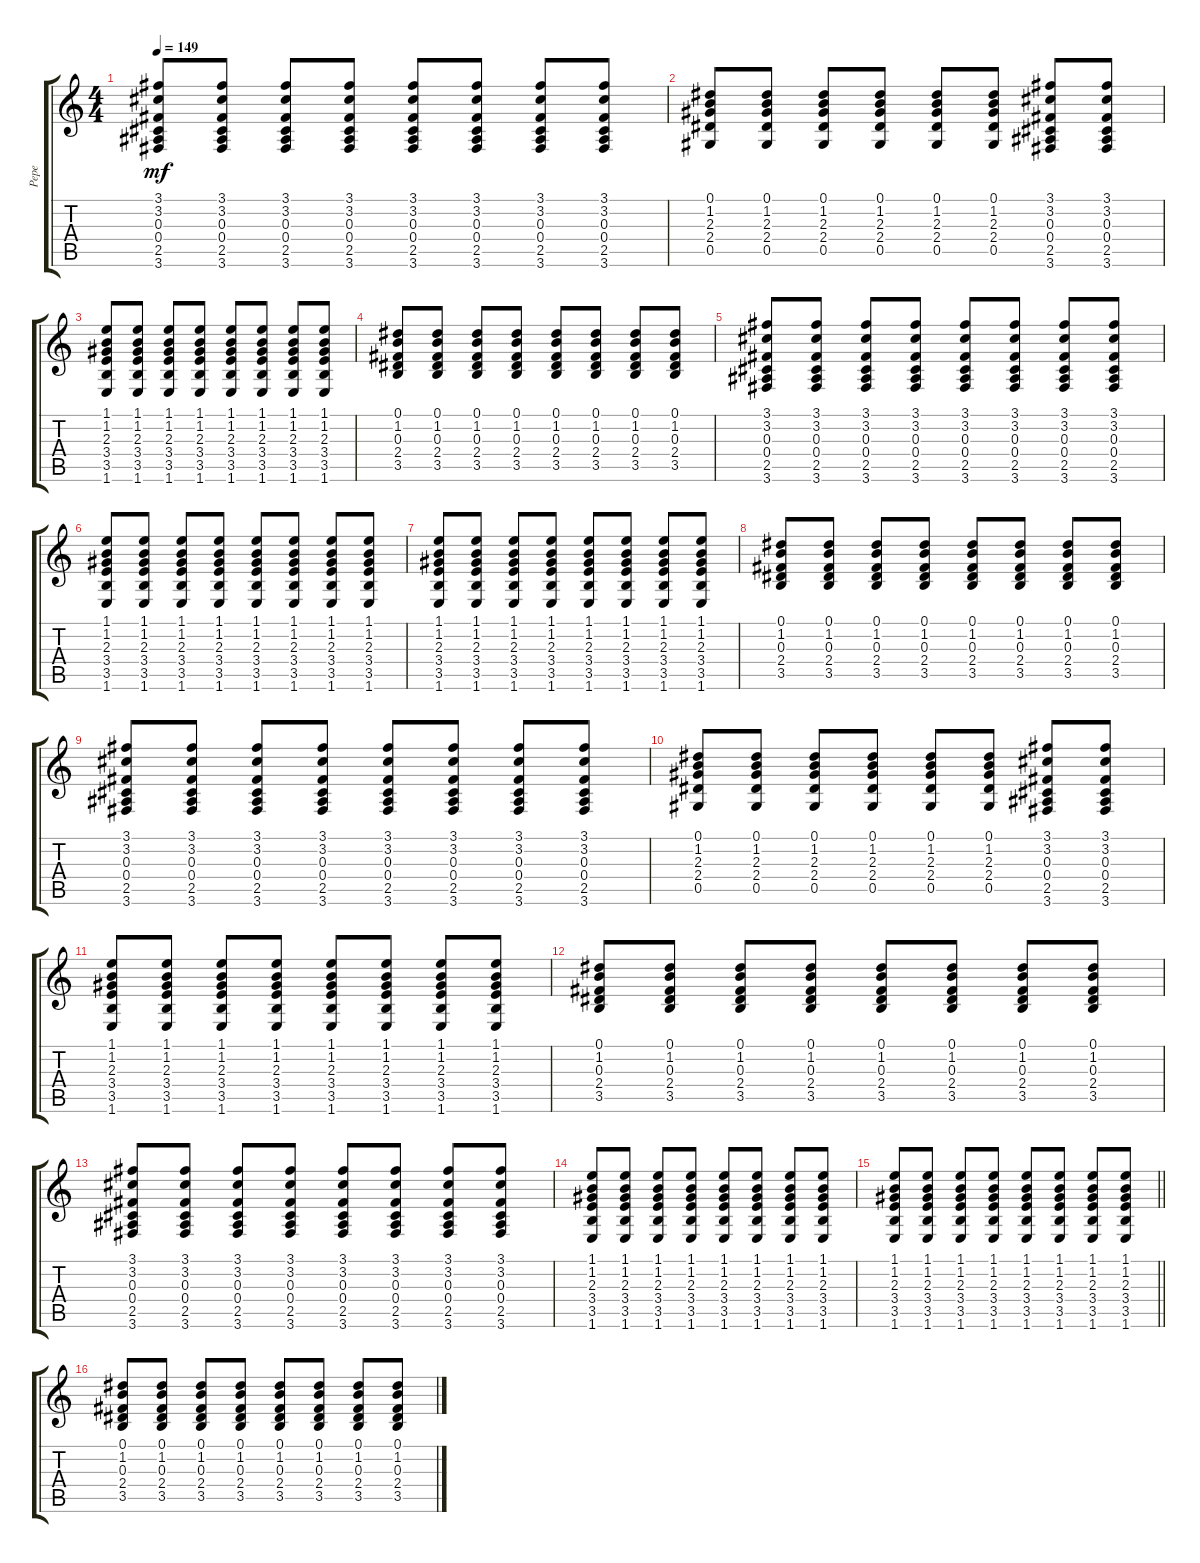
\track ("Pepe" "Pepe") {instrument distortionguitar}
\staff {score tabs}
\tuning (Eb4 Bb3 Gb3 Db3 Ab2 Eb2) {hide}
\ts (4 4)
\tempo 149
\clef g2
\ks c
(3.1 3.2 0.3 0.4 2.5 3.6).8{dy mf} (3.1 3.2 0.3 0.4 2.5 3.6).8 (3.1 3.2 0.3 0.4 2.5 3.6).8 (3.1 3.2 0.3 0.4 2.5 3.6).8 (3.1 3.2 0.3 0.4 2.5 3.6).8 (3.1 3.2 0.3 0.4 2.5 3.6).8 (3.1 3.2 0.3 0.4 2.5 3.6).8 (3.1 3.2 0.3 0.4 2.5 3.6).8 |
(0.1 1.2 2.3 2.4 0.5).8 (0.1 1.2 2.3 2.4 0.5).8 (0.1 1.2 2.3 2.4 0.5).8 (0.1 1.2 2.3 2.4 0.5).8 (0.1 1.2 2.3 2.4 0.5).8 (0.1 1.2 2.3 2.4 0.5).8 (3.1 3.2 0.3 0.4 2.5 3.6).8 (3.1 3.2 0.3 0.4 2.5 3.6).8 |
(1.1 1.2 2.3 3.4 3.5 1.6).8 (1.1 1.2 2.3 3.4 3.5 1.6).8 (1.1 1.2 2.3 3.4 3.5 1.6).8 (1.1 1.2 2.3 3.4 3.5 1.6).8 (1.1 1.2 2.3 3.4 3.5 1.6).8 (1.1 1.2 2.3 3.4 3.5 1.6).8 (1.1 1.2 2.3 3.4 3.5 1.6).8 (1.1 1.2 2.3 3.4 3.5 1.6).8 |
(0.1 1.2 0.3 2.4 3.5).8 (0.1 1.2 0.3 2.4 3.5).8 (0.1 1.2 0.3 2.4 3.5).8 (0.1 1.2 0.3 2.4 3.5).8 (0.1 1.2 0.3 2.4 3.5).8 (0.1 1.2 0.3 2.4 3.5).8 (0.1 1.2 0.3 2.4 3.5).8 (0.1 1.2 0.3 2.4 3.5).8 |
(3.1 3.2 0.3 0.4 2.5 3.6).8 (3.1 3.2 0.3 0.4 2.5 3.6).8 (3.1 3.2 0.3 0.4 2.5 3.6).8 (3.1 3.2 0.3 0.4 2.5 3.6).8 (3.1 3.2 0.3 0.4 2.5 3.6).8 (3.1 3.2 0.3 0.4 2.5 3.6).8 (3.1 3.2 0.3 0.4 2.5 3.6).8 (3.1 3.2 0.3 0.4 2.5 3.6).8 |
(1.1 1.2 2.3 3.4 3.5 1.6).8 (1.1 1.2 2.3 3.4 3.5 1.6).8 (1.1 1.2 2.3 3.4 3.5 1.6).8 (1.1 1.2 2.3 3.4 3.5 1.6).8 (1.1 1.2 2.3 3.4 3.5 1.6).8 (1.1 1.2 2.3 3.4 3.5 1.6).8 (1.1 1.2 2.3 3.4 3.5 1.6).8 (1.1 1.2 2.3 3.4 3.5 1.6).8 |
(1.1 1.2 2.3 3.4 3.5 1.6).8 (1.1 1.2 2.3 3.4 3.5 1.6).8 (1.1 1.2 2.3 3.4 3.5 1.6).8 (1.1 1.2 2.3 3.4 3.5 1.6).8 (1.1 1.2 2.3 3.4 3.5 1.6).8 (1.1 1.2 2.3 3.4 3.5 1.6).8 (1.1 1.2 2.3 3.4 3.5 1.6).8 (1.1 1.2 2.3 3.4 3.5 1.6).8 |
(0.1 1.2 0.3 2.4 3.5).8 (0.1 1.2 0.3 2.4 3.5).8 (0.1 1.2 0.3 2.4 3.5).8 (0.1 1.2 0.3 2.4 3.5).8 (0.1 1.2 0.3 2.4 3.5).8 (0.1 1.2 0.3 2.4 3.5).8 (0.1 1.2 0.3 2.4 3.5).8 (0.1 1.2 0.3 2.4 3.5).8 |
(3.1 3.2 0.3 0.4 2.5 3.6).8 (3.1 3.2 0.3 0.4 2.5 3.6).8 (3.1 3.2 0.3 0.4 2.5 3.6).8 (3.1 3.2 0.3 0.4 2.5 3.6).8 (3.1 3.2 0.3 0.4 2.5 3.6).8 (3.1 3.2 0.3 0.4 2.5 3.6).8 (3.1 3.2 0.3 0.4 2.5 3.6).8 (3.1 3.2 0.3 0.4 2.5 3.6).8 |
(0.1 1.2 2.3 2.4 0.5).8 (0.1 1.2 2.3 2.4 0.5).8 (0.1 1.2 2.3 2.4 0.5).8 (0.1 1.2 2.3 2.4 0.5).8 (0.1 1.2 2.3 2.4 0.5).8 (0.1 1.2 2.3 2.4 0.5).8 (3.1 3.2 0.3 0.4 2.5 3.6).8 (3.1 3.2 0.3 0.4 2.5 3.6).8 |
(1.1 1.2 2.3 3.4 3.5 1.6).8 (1.1 1.2 2.3 3.4 3.5 1.6).8 (1.1 1.2 2.3 3.4 3.5 1.6).8 (1.1 1.2 2.3 3.4 3.5 1.6).8 (1.1 1.2 2.3 3.4 3.5 1.6).8 (1.1 1.2 2.3 3.4 3.5 1.6).8 (1.1 1.2 2.3 3.4 3.5 1.6).8 (1.1 1.2 2.3 3.4 3.5 1.6).8 |
(0.1 1.2 0.3 2.4 3.5).8 (0.1 1.2 0.3 2.4 3.5).8 (0.1 1.2 0.3 2.4 3.5).8 (0.1 1.2 0.3 2.4 3.5).8 (0.1 1.2 0.3 2.4 3.5).8 (0.1 1.2 0.3 2.4 3.5).8 (0.1 1.2 0.3 2.4 3.5).8 (0.1 1.2 0.3 2.4 3.5).8 |
(3.1 3.2 0.3 0.4 2.5 3.6).8 (3.1 3.2 0.3 0.4 2.5 3.6).8 (3.1 3.2 0.3 0.4 2.5 3.6).8 (3.1 3.2 0.3 0.4 2.5 3.6).8 (3.1 3.2 0.3 0.4 2.5 3.6).8 (3.1 3.2 0.3 0.4 2.5 3.6).8 (3.1 3.2 0.3 0.4 2.5 3.6).8 (3.1 3.2 0.3 0.4 2.5 3.6).8 |
(1.1 1.2 2.3 3.4 3.5 1.6).8 (1.1 1.2 2.3 3.4 3.5 1.6).8 (1.1 1.2 2.3 3.4 3.5 1.6).8 (1.1 1.2 2.3 3.4 3.5 1.6).8 (1.1 1.2 2.3 3.4 3.5 1.6).8 (1.1 1.2 2.3 3.4 3.5 1.6).8 (1.1 1.2 2.3 3.4 3.5 1.6).8 (1.1 1.2 2.3 3.4 3.5 1.6).8 |
\barLineRight lightlight
(1.1 1.2 2.3 3.4 3.5 1.6).8 (1.1 1.2 2.3 3.4 3.5 1.6).8 (1.1 1.2 2.3 3.4 3.5 1.6).8 (1.1 1.2 2.3 3.4 3.5 1.6).8 (1.1 1.2 2.3 3.4 3.5 1.6).8 (1.1 1.2 2.3 3.4 3.5 1.6).8 (1.1 1.2 2.3 3.4 3.5 1.6).8 (1.1 1.2 2.3 3.4 3.5 1.6).8 |
(0.1 1.2 0.3 2.4 3.5).8 (0.1 1.2 0.3 2.4 3.5).8 (0.1 1.2 0.3 2.4 3.5).8 (0.1 1.2 0.3 2.4 3.5).8 (0.1 1.2 0.3 2.4 3.5).8 (0.1 1.2 0.3 2.4 3.5).8 (0.1 1.2 0.3 2.4 3.5).8 (0.1 1.2 0.3 2.4 3.5).8
